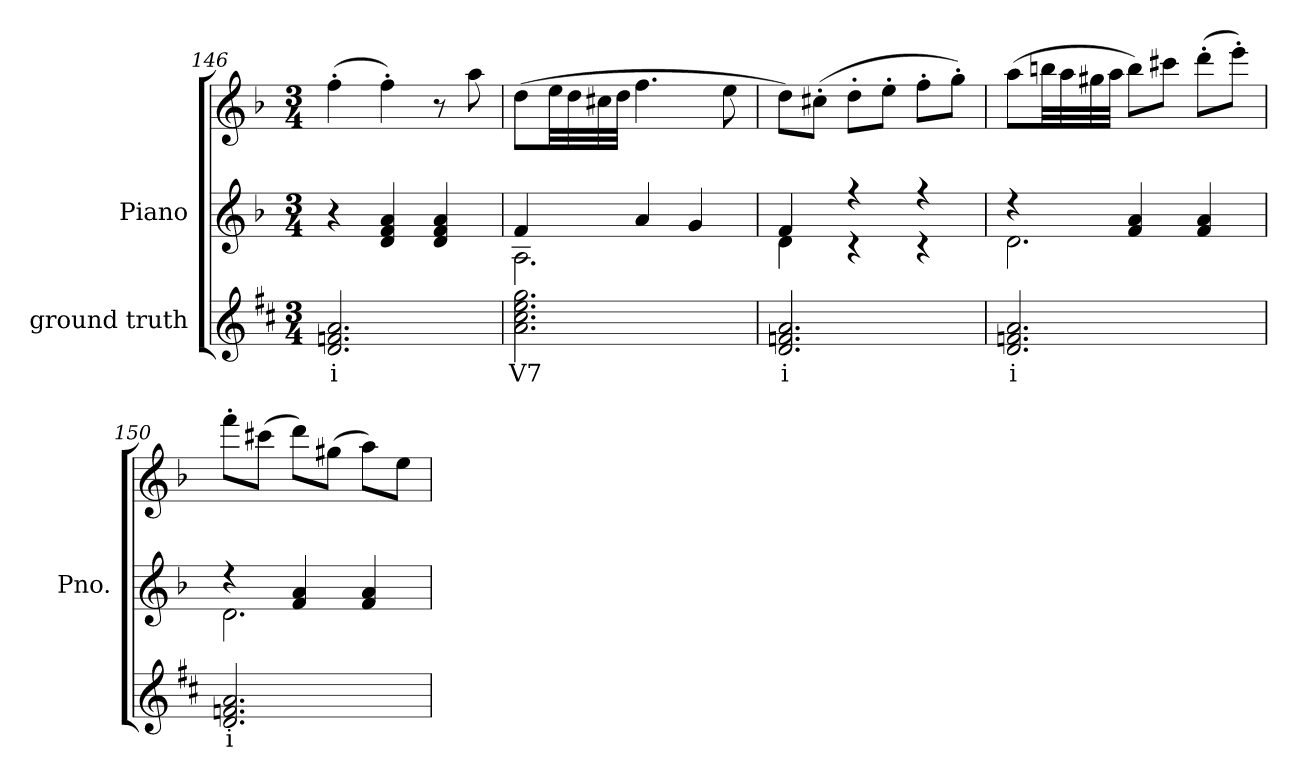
**kern	**text	**kern	**kern
*part2	*part2	*part1	*part1
*staff3	*staff3	*staff2	*staff1
*I"ground truth	*	*I"Piano	*
*	*	*I'Pno.	*
*	*	*clefG2	*clefG2
*k[f#c#]	*	*k[b-]	*k[b-]
*D:	*	*d:	*d:
*M3/4	*	*M3/4	*M3/4
=146	=146	=146	=146
2.d 2.fn 2.a	i	4r	(>4ff'\
.	.	4d/ 4f/ 4a/	4ff'\)
.	.	4d/ 4f/ 4a/	8r
.	.	.	8aa\
=147	=147	=147	=147
*	*	*^	*
2.a 2.cc# 2.ee 2.gg	V7	4f/	2.A\	(>8dd\L
.	.	.	.	32ee\LL
.	.	.	.	32dd\
.	.	.	.	32cc#X\
.	.	.	.	32dd\JJJ
.	.	4a/	.	4.ff\
.	.	4g/	.	.
.	.	.	.	8ee\
=148	=148	=148	=148	=148
2.d 2.fn 2.a	i	4f/	4d\	8dd\L)
.	.	.	.	(>8cc#X'\J
.	.	4r	4r	8dd'\L
.	.	.	.	8ee'\J
.	.	4r	4r	8ff'\L
.	.	.	.	8gg'\J)
=149	=149	=149	=149	=149
2.d 2.fn 2.a	i	4r	2.d\	(>8aa\L
.	.	.	.	32bbn\LL
.	.	.	.	32aa\
.	.	.	.	32gg#X\
.	.	.	.	32aa\JJJ
.	.	4f/ 4a/	.	8bb\L)
.	.	.	.	8ccc#X\J
.	.	4f/ 4a/	.	(>8ddd'\L
.	.	.	.	8eee'\J)
!!LO:LB:g=z
=150	=150	=150	=150	=150
2.d 2.fn 2.a	i	4r	2.d\	8fff'\L
.	.	.	.	(>8ccc#X\J
.	.	4f/ 4a/	.	8ddd\L)
.	.	.	.	(>8gg#X\J
.	.	4f/ 4a/	.	8aa\L)
.	.	.	.	8ee\J
*	*	*v	*v	*
=	=	=	=
*-	*-	*-	*-
